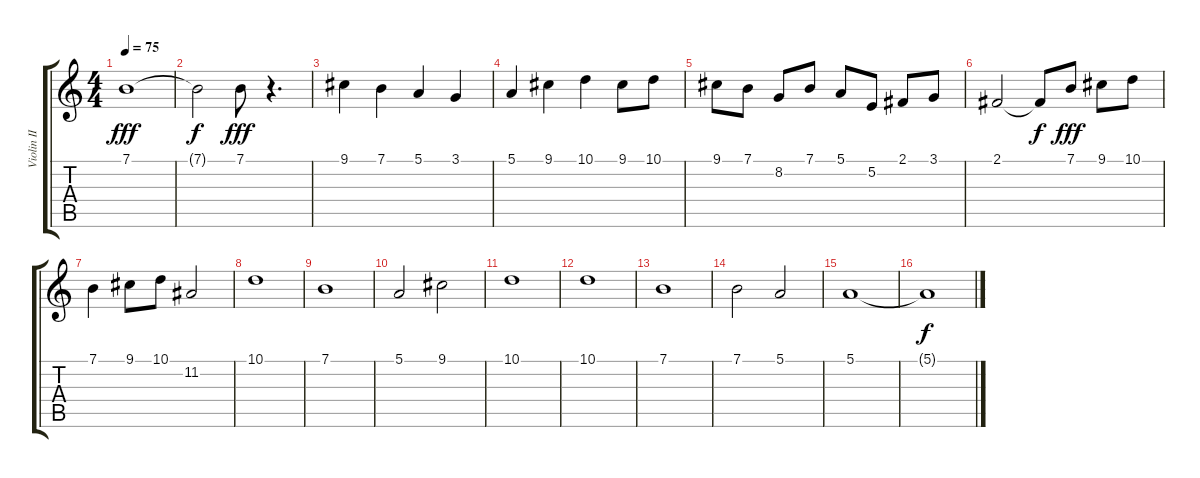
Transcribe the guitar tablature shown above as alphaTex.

\track ("Violin II           " "Violin II ") {instrument stringensemble1}
\staff {score tabs}
\tuning (E4 B3 G3 D3 A2 E2) {hide}
\ts (4 4)
\tempo 75
\clef g2
\ks c
7.1.1{dy fff} |
7.1{t}.2{dy f} 7.1.8{dy fff} r.4{d} |
9.1.4 7.1.4 5.1.4 3.1.4 |
5.1.4 9.1.4 10.1.4 9.1.8 10.1.8 |
9.1.8 7.1.8 8.2.8 7.1.8 5.1.8 5.2.8 2.1.8 3.1.8 |
2.1.2 2.1{t}.8{dy f} 7.1.8{dy fff} 9.1.8 10.1.8 |
7.1.4 9.1.8 10.1.8 11.2.2 |
10.1.1 |
7.1.1 |
5.1.2 9.1.2 |
10.1.1 |
10.1.1 |
7.1.1 |
7.1.2 5.1.2 |
5.1.1 |
5.1{t}.1{dy f}
